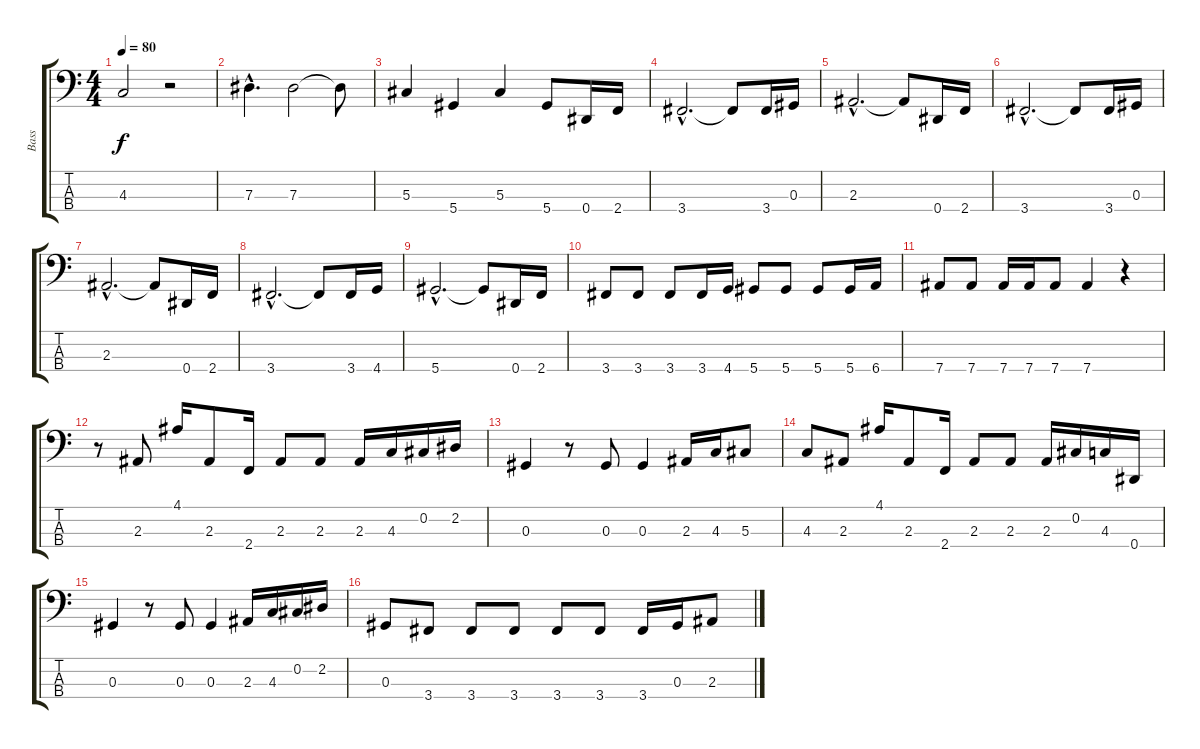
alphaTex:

\track ("Bass" "Bass") {instrument electricbasspick}
\staff {score tabs}
\tuning (Gb2 Db2 Ab1 Eb1) {hide}
\ts (4 4)
\tempo 80
\clef f4
\ks c
4.3.2{dy f} r.2 |
7.3{hac}.4{d} 7.3.2 7.3{t}.8 |
5.3.4 5.4.4 5.3.4 5.4.8 0.4.16 2.4.16 |
3.4{hac}.2{d} 3.4{t}.8 3.4.16 0.3.16 |
2.3{hac}.2{d} 2.3{t}.8 0.4.16 2.4.16 |
3.4{hac}.2{d} 3.4{t}.8 3.4.16 0.3.16 |
2.3{hac}.2{d} 2.3{t}.8 0.4.16 2.4.16 |
3.4{hac}.2{d} 3.4{t}.8 3.4.16 4.4.16 |
5.4{hac}.2{d} 5.4{t}.8 0.4.16 2.4.16 |
3.4.8 3.4.8 3.4.8 3.4.16 4.4.16 5.4.8 5.4.8 5.4.8 5.4.16 6.4.16 |
7.4.8 7.4.8 7.4.16 7.4.16 7.4.8 7.4.4 r.4 |
r.8 2.3.8 4.1.16 2.3.8 2.4.16 2.3.8 2.3.8 2.3.16 4.3.16 0.2.16 2.2.16 |
0.3.4 r.8 0.3.8 0.3.4 2.3.16 4.3.16 5.3.8 |
4.3.8 2.3.8 4.1.16 2.3.8 2.4.16 2.3.8 2.3.8 2.3.16 0.2.16 4.3.16 0.4.16 |
0.3.4 r.8 0.3.8 0.3.4 2.3.16 4.3.16 0.2.16 2.2.16 |
0.3.8 3.4.8 3.4.8 3.4.8 3.4.8 3.4.8 3.4.16 0.3.16 2.3.8
